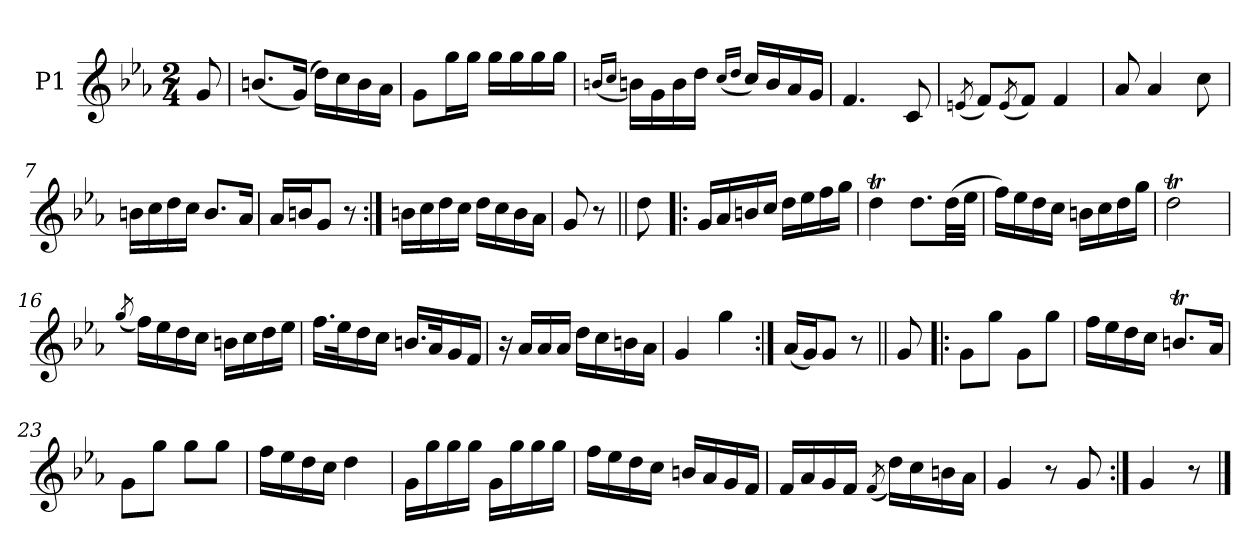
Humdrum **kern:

**kern
*part1
*staff1
*I"P1
*clefG2
*k[b-e-a-]
*M2/4
=
8g
=1
(8.bnL
(16gJk)
16ddLL)
16cc
16b
16a-JJ
=2
8gL
16ggL
16ggJJ
16ggLL
16gg
16gg
16ggJJ
=3
(16qqbn/LL
16qqcc/JJ
16bnLL)
16g
16b
16ddJJ
(16qqcc/LL
16qqdd/JJ
16ccLL)
16b
16a-
16gJJ
=4
4.f
8c
=5
(8qen/
8fL)
(8qe/
8fJ)
4f
=6
8a-
4a-
8cc
=7
16bnLL
16cc
16dd
16ccJJ
8.bL
16a-Jk
=8
16a-LL
16bnJ
8gJ
8r
=9:|!
16bnLL
16cc
16dd
16ccJJ
16ddLL
16cc
16b
16a-JJ
=10
8g
8r
=11||
8dd
=12!|:
16gLL
16a-
16bn
16ccJJ
16ddLL
16ee-
16ff
16ggJJ
=13
4ddt
8.ddL
(32ddLL
32ee-JJJ
=14
16ffLL)
16ee-
16dd
16ccJJ
16bnLL
16cc
16dd
16ggJJ
=15
2ddt
=16
(8qgg/
16ffLL)
16ee-
16dd
16ccJJ
16bnLL
16cc
16dd
16ee-JJ
=17
16.ffLL
32ee-K
16dd
16ccJJ
16.bnLL
32a-K
16g
16fJJ
=18
16r
16a-LL
16a-
16a-JJ
16ddLL
16cc
16bn
16a-JJ
=19
4g
4gg
=:|!
(16a-LL
16gJ)
8gJ
8r
=20||
8g
=21!|:
8gL
8ggJ
8gL
8ggJ
=22
16ffLL
16ee-
16dd
16ccJJ
8.bntL
16a-Jk
=23
8gL
8ggJ
8ggL
8ggJ
=24
16ffLL
16ee-
16dd
16ccJJ
4dd
=25
16gLL
16gg
16gg
16ggJJ
16gLL
16gg
16gg
16ggJJ
=26
16ffLL
16ee-
16dd
16ccJJ
16bnLL
16a-
16g
16fJJ
=27
16fLL
16a-
16g
16fJJ
(8qf/
16ddLL)
16cc
16bn
16a-JJ
=28
4g
8r
8g
=29:|!
4g
8r
==
*-
